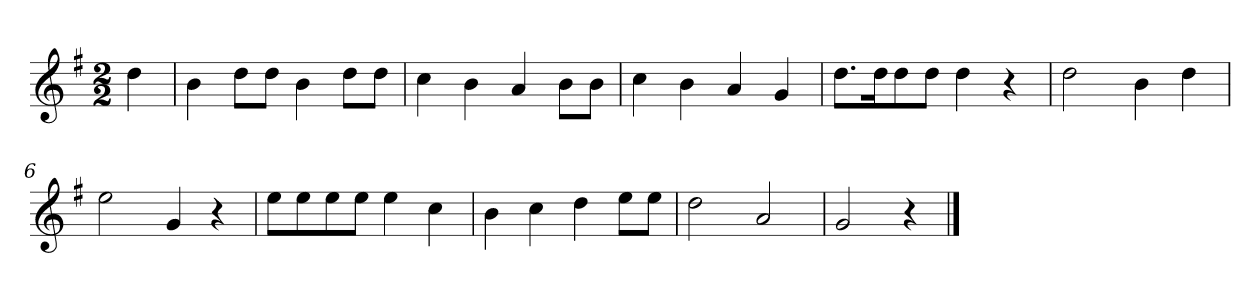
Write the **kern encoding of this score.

**kern
*part1
*staff1
*k[f#]
*M2/2
*MM120
=
4dd
=1
4b
8ddL
8ddJ
4b
8ddL
8ddJ
=2
4cc
4b
4a
8bL
8bJ
=3
4cc
4b
4a
4g
=4
8.ddL
16ddK
8dd
8ddJ
4dd
4r
=5
2dd
4b
4dd
=6
2ee
4g
4r
=7
8eeL
8ee
8ee
8eeJ
4ee
4cc
=8
4b
4cc
4dd
8eeL
8eeJ
=9
2dd
2a
=10
2g
4r
==
*-
